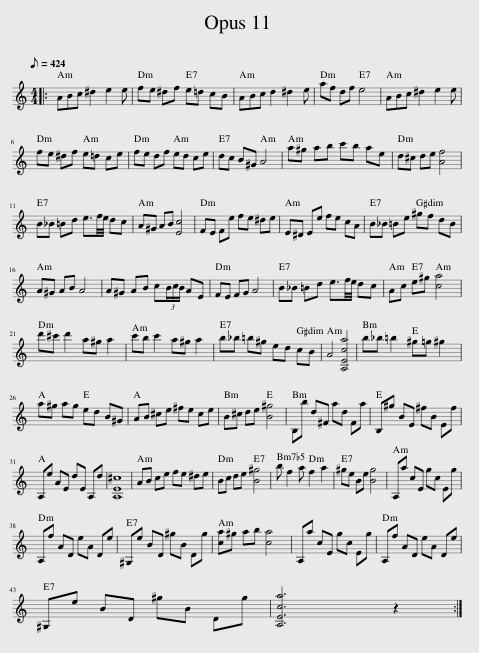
X:1
L:1/8
Q:1/8=424
M:4/4
I:linebreak $
K:C
V:1 treble
V:1
|: ABc ^d2 e2 e | fe ^df e=d cB | ABc d2 ^d2 e | af df e4 | ABc ^d2 e2 e |$ %5
 fe ^df e=d ce | fe df ed ce | dc B^G A4 | a^g ab c'b ae | d^c de [Af]4 |$ %10
 B_B =Bd e3/2f/4e/4 dc | A^G AB [Ec]4 | FE Fe fe ^de | E^D Ee fe cA | B_B =Be ^gf dB |$ %15
 A^G AB A4 | A^G AB c(3B/c/B/ AE | FE FG A4 | B_B =Bd e3/2f/4e/4 dc | Ac e^g [ca]4 |$ %20
 d'^c' d'2 a^g a2 | c'b c'2 a^g a2 | b_b =b^g ed cB | A4 [A,Eca]4 | b_b =b2 ^g=g ^g2 |$ %25
 a^g ag ed B^G | AB ^ce ^fe ce | B^c de [B^g]4 | B,b d^F ad Fa | B,^g BE ^fB Ef |$ %30
 A,e AE dE A,d | [A,E^c]8 | AB ce fe ^de | Bc de [B^g]4 | b f2 a f2 a2 | %35
 ^ge Be [Bg]4 | A,a cE gc Eg |$ A,f AD eA De | ^G,e BD ^gB Dg | [ca]^g ab [ca]4 | %40
 A,a cE gc Eg | A,f AD eA De |$ ^G,e BD ^gB Dg | [A,Eca]6 z2 :| %44
